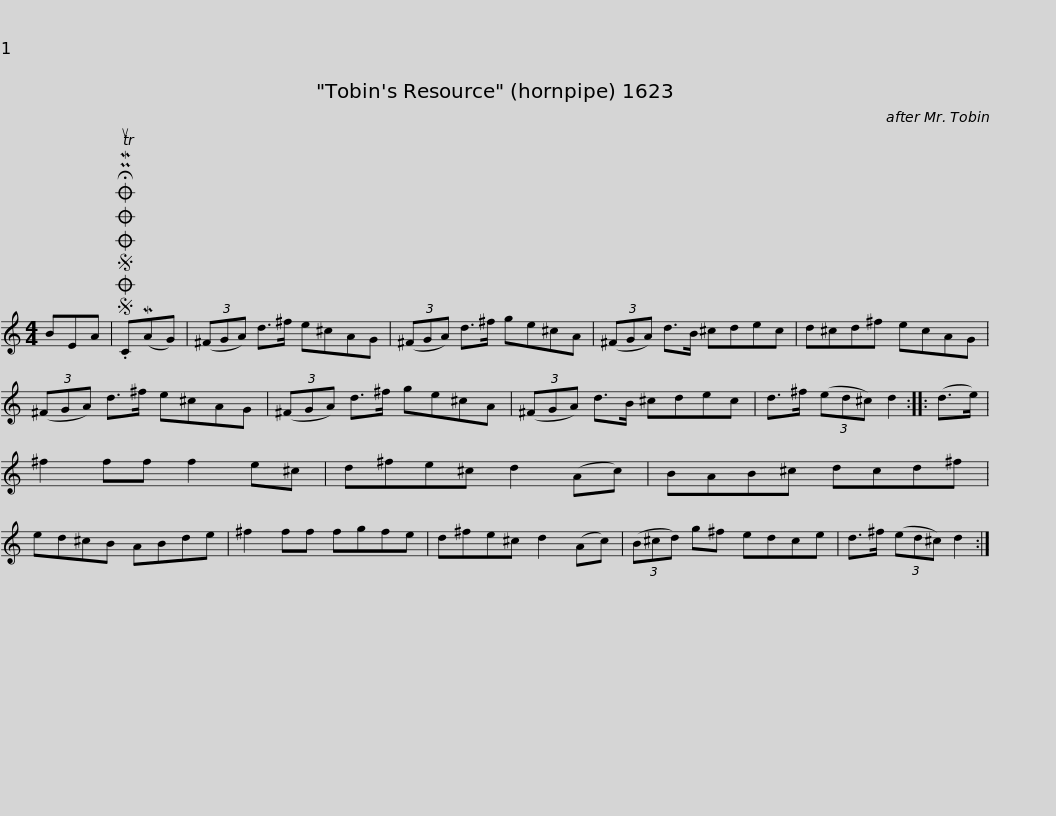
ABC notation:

X:1
L:1/8
M:4/4
I:linebreak $
K:C
V:1 treble
V:1
 BEA |SOSOOO .!fermata!PMTuC(MAG) | (3(^FGA) d>^f e^cAG | (3(^FGA) d>^f ge^cA | (3(^FGA) d>B ^cdec | %5
 d^cd^f ecAG |$ (3(^FGA) d>^f e^cAG | (3(^FGA) d>^f ge^cA | (3(^FGA) d>B ^cdec | d>^f (3(ed^c) d2 :: %10
 (d>e) | ^f2 ff f2 e^c |$ d^fe^c d2 (Ac) | BAB^c dcd^f | ed^cB ABde | %15
 ^f2 ff fgfe | d^fe^c d2 (Ac) | (3(B^cd) g^f edce |$ d>^f (3(ed^c) d2 :| %19
